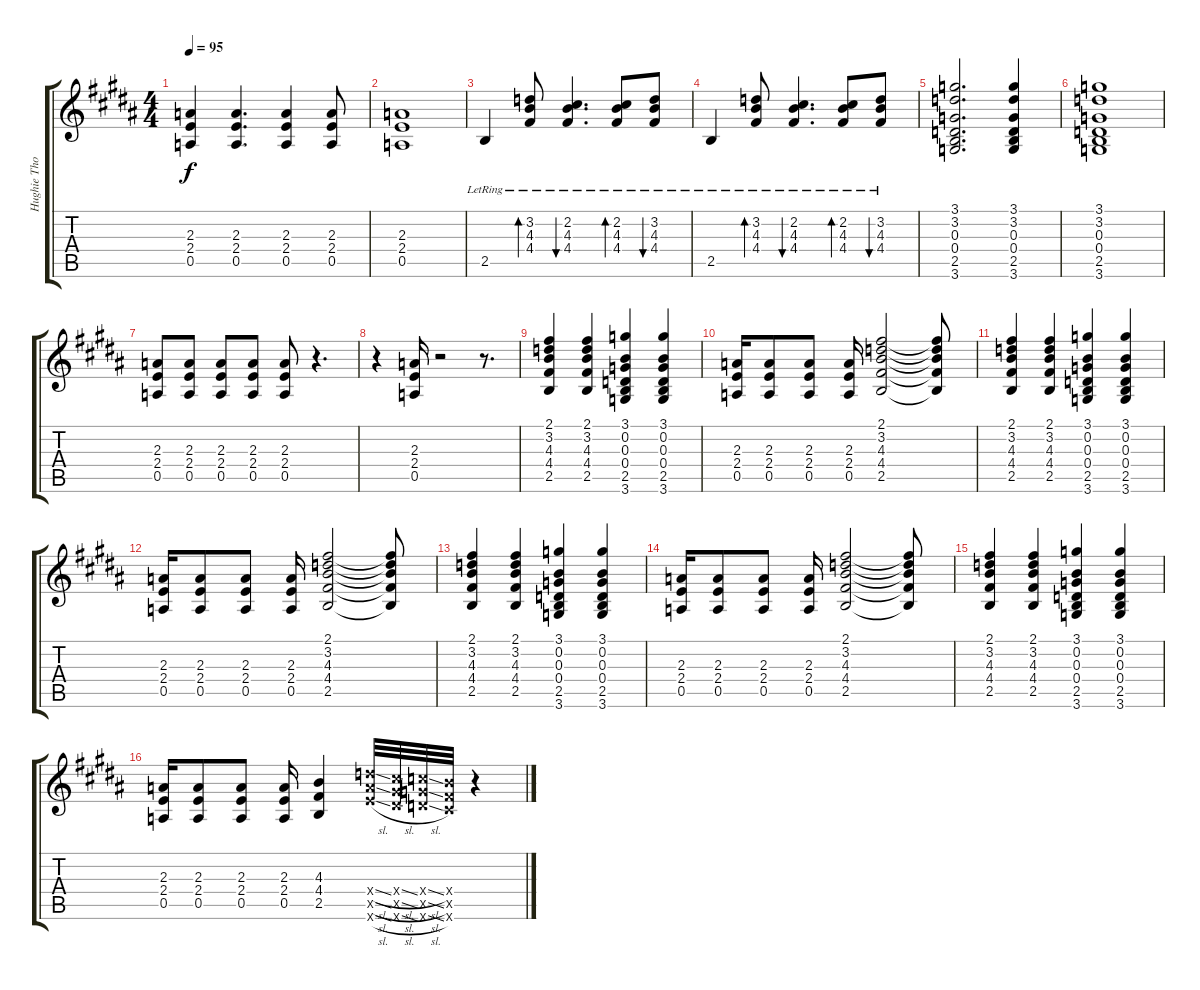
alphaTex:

\track ("Hughie Thomasson Guitar" "Hughie Tho") {instrument electricguitarclean}
\staff {score tabs}
\tuning (E4 B3 G3 D3 A2 E2) {hide}
\ts (4 4)
\tempo 95
\clef g2
\ks g#minor
(2.3 2.4 0.5).4{dy f} (2.3 2.4 0.5).4{d} (2.3 2.4 0.5).4 (2.3 2.4 0.5).8 |
(2.3 2.4 0.5).1 |
2.5{lr}.4 (3.2{lr} 4.3 4.4).8{bd 60} (2.2{lr} 4.3{lr} 4.4).4{d bu 60} (2.2{lr} 4.3 4.4).8{bd 60} (3.2{lr} 4.3{lr} 4.4).8{bu 60} |
2.5{lr}.4 (3.2{lr} 4.3 4.4).8{bd 60} (2.2{lr} 4.3{lr} 4.4).4{d bu 60} (2.2{lr} 4.3 4.4).8{bd 60} (3.2{lr} 4.3{lr} 4.4).8{bu 60} |
(3.1 3.2 0.3 0.4 2.5 3.6).2{d} (3.1 3.2 0.3 0.4 2.5 3.6).4 |
(3.1 3.2 0.3 0.4 2.5 3.6).1 |
(2.3 2.4 0.5).8{instrument overdrivenguitar} (2.3 2.4 0.5).8 (2.3 2.4 0.5).8 (2.3 2.4 0.5).8 (2.3 2.4 0.5).8 r.4{d} |
r.4 (2.3 2.4 0.5).16 r.2 r.8{d} |
(2.1 3.2 4.3 4.4 2.5).4 (2.1 3.2 4.3 4.4 2.5).4 (3.1 0.2 0.3 0.4 2.5 3.6).4 (3.1 0.2 0.3 0.4 2.5 3.6).4 |
(2.3 2.4 0.5).16 (2.3 2.4 0.5).8 (2.3 2.4 0.5).8 (2.3 2.4 0.5).16 (2.1 3.2 4.3 4.4 2.5).2 (2.1{t} 3.2{t} 4.3{t} 4.4{t} 2.5{t}).8 |
(2.1 3.2 4.3 4.4 2.5).4 (2.1 3.2 4.3 4.4 2.5).4 (3.1 0.2 0.3 0.4 2.5 3.6).4 (3.1 0.2 0.3 0.4 2.5 3.6).4 |
(2.3 2.4 0.5).16 (2.3 2.4 0.5).8 (2.3 2.4 0.5).8 (2.3 2.4 0.5).16 (2.1 3.2 4.3 4.4 2.5).2 (2.1{t} 3.2{t} 4.3{t} 4.4{t} 2.5{t}).8 |
(2.1 3.2 4.3 4.4 2.5).4 (2.1 3.2 4.3 4.4 2.5).4 (3.1 0.2 0.3 0.4 2.5 3.6).4 (3.1 0.2 0.3 0.4 2.5 3.6).4 |
(2.3 2.4 0.5).16 (2.3 2.4 0.5).8 (2.3 2.4 0.5).8 (2.3 2.4 0.5).16 (2.1 3.2 4.3 4.4 2.5).2 (2.1{t} 3.2{t} 4.3{t} 4.4{t} 2.5{t}).8 |
(2.1 3.2 4.3 4.4 2.5).4 (2.1 3.2 4.3 4.4 2.5).4 (3.1 0.2 0.3 0.4 2.5 3.6).4 (3.1 0.2 0.3 0.4 2.5 3.6).4 |
(2.3 2.4 0.5).16 (2.3 2.4 0.5).8 (2.3 2.4 0.5).8 (2.3 2.4 0.5).16 (4.3 4.4 2.5).4 (12.4{sl x} 12.5{sl x} 12.6{sl x}).32 (11.4{sl x} 11.5{sl x} 11.6{sl x}).32 (10.4{sl x} 10.5{sl x} 10.6{sl x}).32 (9.4{x} 9.5{x} 9.6{x}).32 r.4
